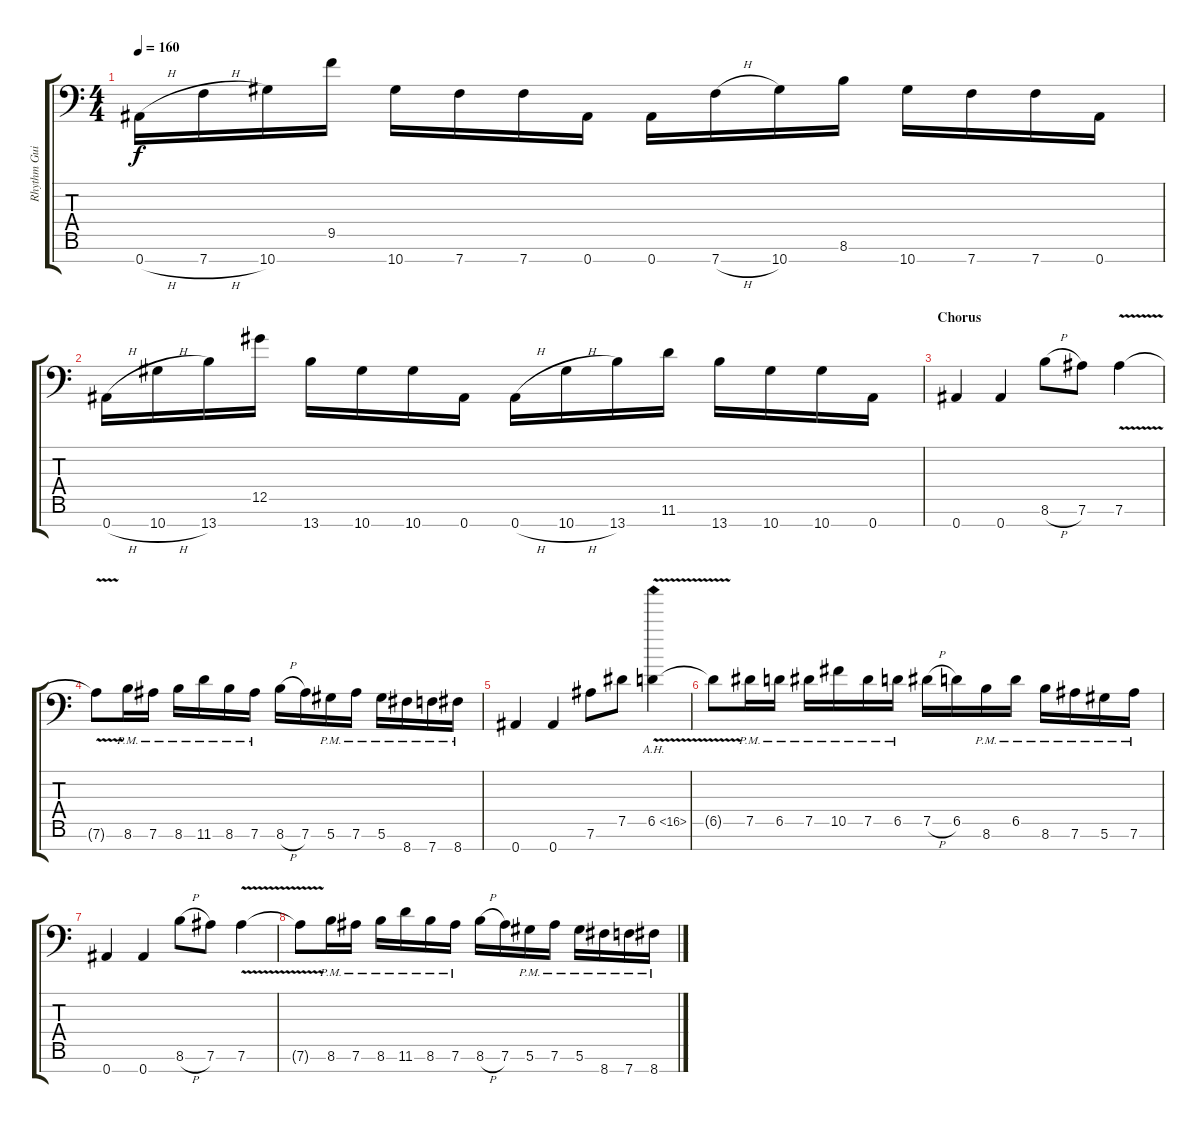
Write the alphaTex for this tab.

\track ("Rhythm Guitar Left" "Rhythm Gui") {instrument distortionguitar}
\staff {score tabs}
\tuning (Eb4 Bb3 Gb3 Db3 Ab2 Eb2 Bb1) {hide}
\ts (4 4)
\tempo 160
\clef f4
\ks c
0.7{h}.16{dy f} 7.7{h}.16 10.7.16 9.5.16 10.7.16 7.7.16 7.7.16 0.7.16 0.7.16 7.7{h}.16 10.7.16 8.6.16 10.7.16 7.7.16 7.7.16 0.7.16 |
0.7{h}.16 10.7{h}.16 13.7.16 12.5.16 13.7.16 10.7.16 10.7.16 0.7.16 0.7{h}.16 10.7{h}.16 13.7.16 11.6.16 13.7.16 10.7.16 10.7.16 0.7.16 |
\section ("" "Chorus")
0.7.4 0.7.4 8.6{h}.8 7.6.8 7.6{v}.4 |
7.6{t}.8 8.6{pm}.16 7.6{pm}.16 8.6{pm}.16 11.6{pm}.16 8.6{pm}.16 7.6{pm}.16 8.6{h}.16 7.6.16 5.6{pm}.16 7.6{pm}.16 5.6{pm}.16 8.7{pm}.16 7.7{pm}.16 8.7{pm}.16 |
0.7.4 0.7.4 7.6.8 7.5.8 6.5{ah 10 v}.4 |
6.5{t}.8 7.5{pm}.16 6.5{pm}.16 7.5{pm}.16 10.5{pm}.16 7.5{pm}.16 6.5{pm}.16 7.5{h}.16 6.5.16 8.6{pm}.16 6.5{pm}.16 8.6{pm}.16 7.6{pm}.16 5.6{pm}.16 7.6{pm}.16 |
0.7.4 0.7.4 8.6{h}.8 7.6.8 7.6{v}.4 |
7.6{t}.8 8.6{pm}.16 7.6{pm}.16 8.6{pm}.16 11.6{pm}.16 8.6{pm}.16 7.6{pm}.16 8.6{h}.16 7.6.16 5.6{pm}.16 7.6{pm}.16 5.6{pm}.16 8.7{pm}.16 7.7{pm}.16 8.7{pm}.16
